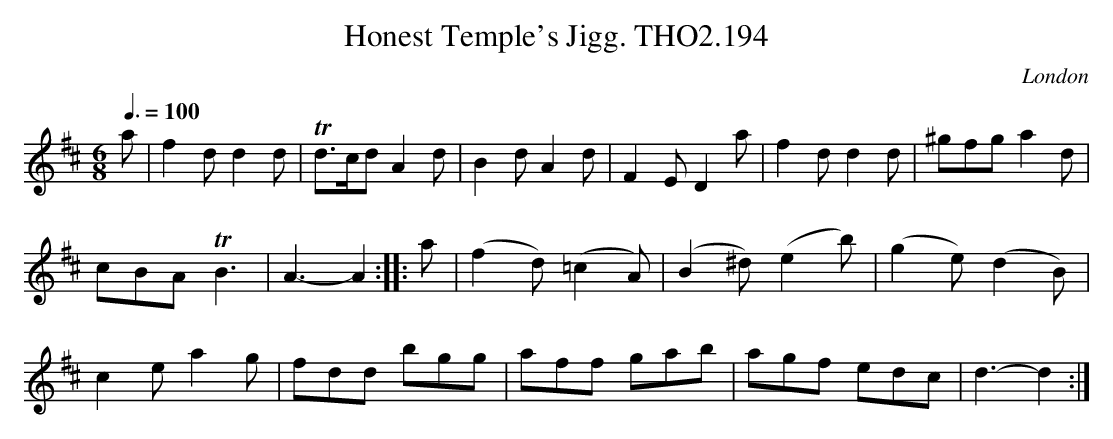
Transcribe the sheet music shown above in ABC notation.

X:1
T:Honest Temple's Jigg. THO2.194
O:London
M:6/8
L:1/8
Q:3/8=100
K:D
a|f2d d2d|Td>cd A2d|B2d A2d|F2E D2a|f2d d2d|^gfg a2d|
cBA TB3|A3- A2::a|(f2d) (=c2A)|(B2^d) (e2b)|(g2e) (d2B)|
c2e a2g|fdd bgg|aff gab|agf edc|d3- d2:|
